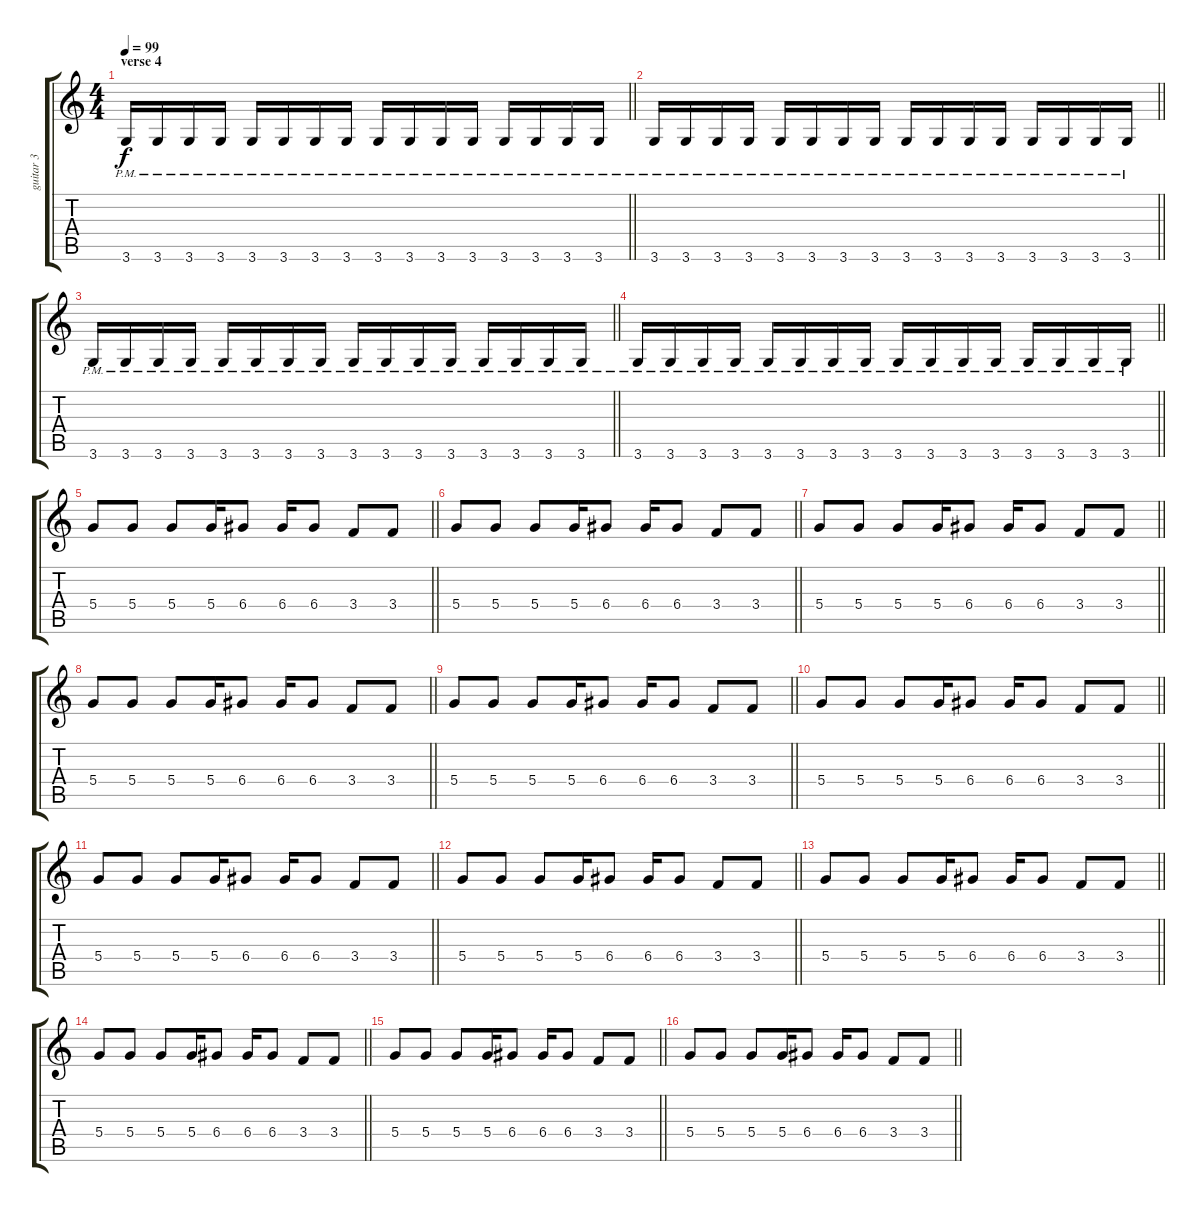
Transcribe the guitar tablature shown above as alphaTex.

\track ("guitar 3" "guitar 3") {instrument distortionguitar}
\staff {score tabs}
\tuning (E4 B3 G3 D3 A2 E2) {hide}
\ts (4 4)
\section ("" "verse 4")
\tempo 99
\clef g2
\barLineRight lightlight
\ks c
3.6{pm}.16{dy f} 3.6{pm}.16 3.6{pm}.16 3.6{pm}.16 3.6{pm}.16 3.6{pm}.16 3.6{pm}.16 3.6{pm}.16 3.6{pm}.16 3.6{pm}.16 3.6{pm}.16 3.6{pm}.16 3.6{pm}.16 3.6{pm}.16 3.6{pm}.16 3.6{pm}.16 |
\barLineRight lightlight
3.6{pm}.16 3.6{pm}.16 3.6{pm}.16 3.6{pm}.16 3.6{pm}.16 3.6{pm}.16 3.6{pm}.16 3.6{pm}.16 3.6{pm}.16 3.6{pm}.16 3.6{pm}.16 3.6{pm}.16 3.6{pm}.16 3.6{pm}.16 3.6{pm}.16 3.6{pm}.16 |
\barLineRight lightlight
3.6{pm}.16 3.6{pm}.16 3.6{pm}.16 3.6{pm}.16 3.6{pm}.16 3.6{pm}.16 3.6{pm}.16 3.6{pm}.16 3.6{pm}.16 3.6{pm}.16 3.6{pm}.16 3.6{pm}.16 3.6{pm}.16 3.6{pm}.16 3.6{pm}.16 3.6{pm}.16 |
\barLineRight lightlight
3.6{pm}.16 3.6{pm}.16 3.6{pm}.16 3.6{pm}.16 3.6{pm}.16 3.6{pm}.16 3.6{pm}.16 3.6{pm}.16 3.6{pm}.16 3.6{pm}.16 3.6{pm}.16 3.6{pm}.16 3.6{pm}.16 3.6{pm}.16 3.6{pm}.16 3.6{pm}.16 |
\barLineRight lightlight
5.4.8 5.4.8 5.4.8 5.4.16 6.4.8 6.4.16 6.4.8 3.4.8 3.4.8 |
\barLineRight lightlight
5.4.8 5.4.8 5.4.8 5.4.16 6.4.8 6.4.16 6.4.8 3.4.8 3.4.8 |
\barLineRight lightlight
5.4.8 5.4.8 5.4.8 5.4.16 6.4.8 6.4.16 6.4.8 3.4.8 3.4.8 |
\barLineRight lightlight
5.4.8 5.4.8 5.4.8 5.4.16 6.4.8 6.4.16 6.4.8 3.4.8 3.4.8 |
\barLineRight lightlight
5.4.8 5.4.8 5.4.8 5.4.16 6.4.8 6.4.16 6.4.8 3.4.8 3.4.8 |
\barLineRight lightlight
5.4.8 5.4.8 5.4.8 5.4.16 6.4.8 6.4.16 6.4.8 3.4.8 3.4.8 |
\barLineRight lightlight
5.4.8 5.4.8 5.4.8 5.4.16 6.4.8 6.4.16 6.4.8 3.4.8 3.4.8 |
\barLineRight lightlight
5.4.8 5.4.8 5.4.8 5.4.16 6.4.8 6.4.16 6.4.8 3.4.8 3.4.8 |
\barLineRight lightlight
5.4.8 5.4.8 5.4.8 5.4.16 6.4.8 6.4.16 6.4.8 3.4.8 3.4.8 |
\barLineRight lightlight
5.4.8 5.4.8 5.4.8 5.4.16 6.4.8 6.4.16 6.4.8 3.4.8 3.4.8 |
\barLineRight lightlight
5.4.8 5.4.8 5.4.8 5.4.16 6.4.8 6.4.16 6.4.8 3.4.8 3.4.8 |
\barLineRight lightlight
5.4.8 5.4.8 5.4.8 5.4.16 6.4.8 6.4.16 6.4.8 3.4.8 3.4.8
